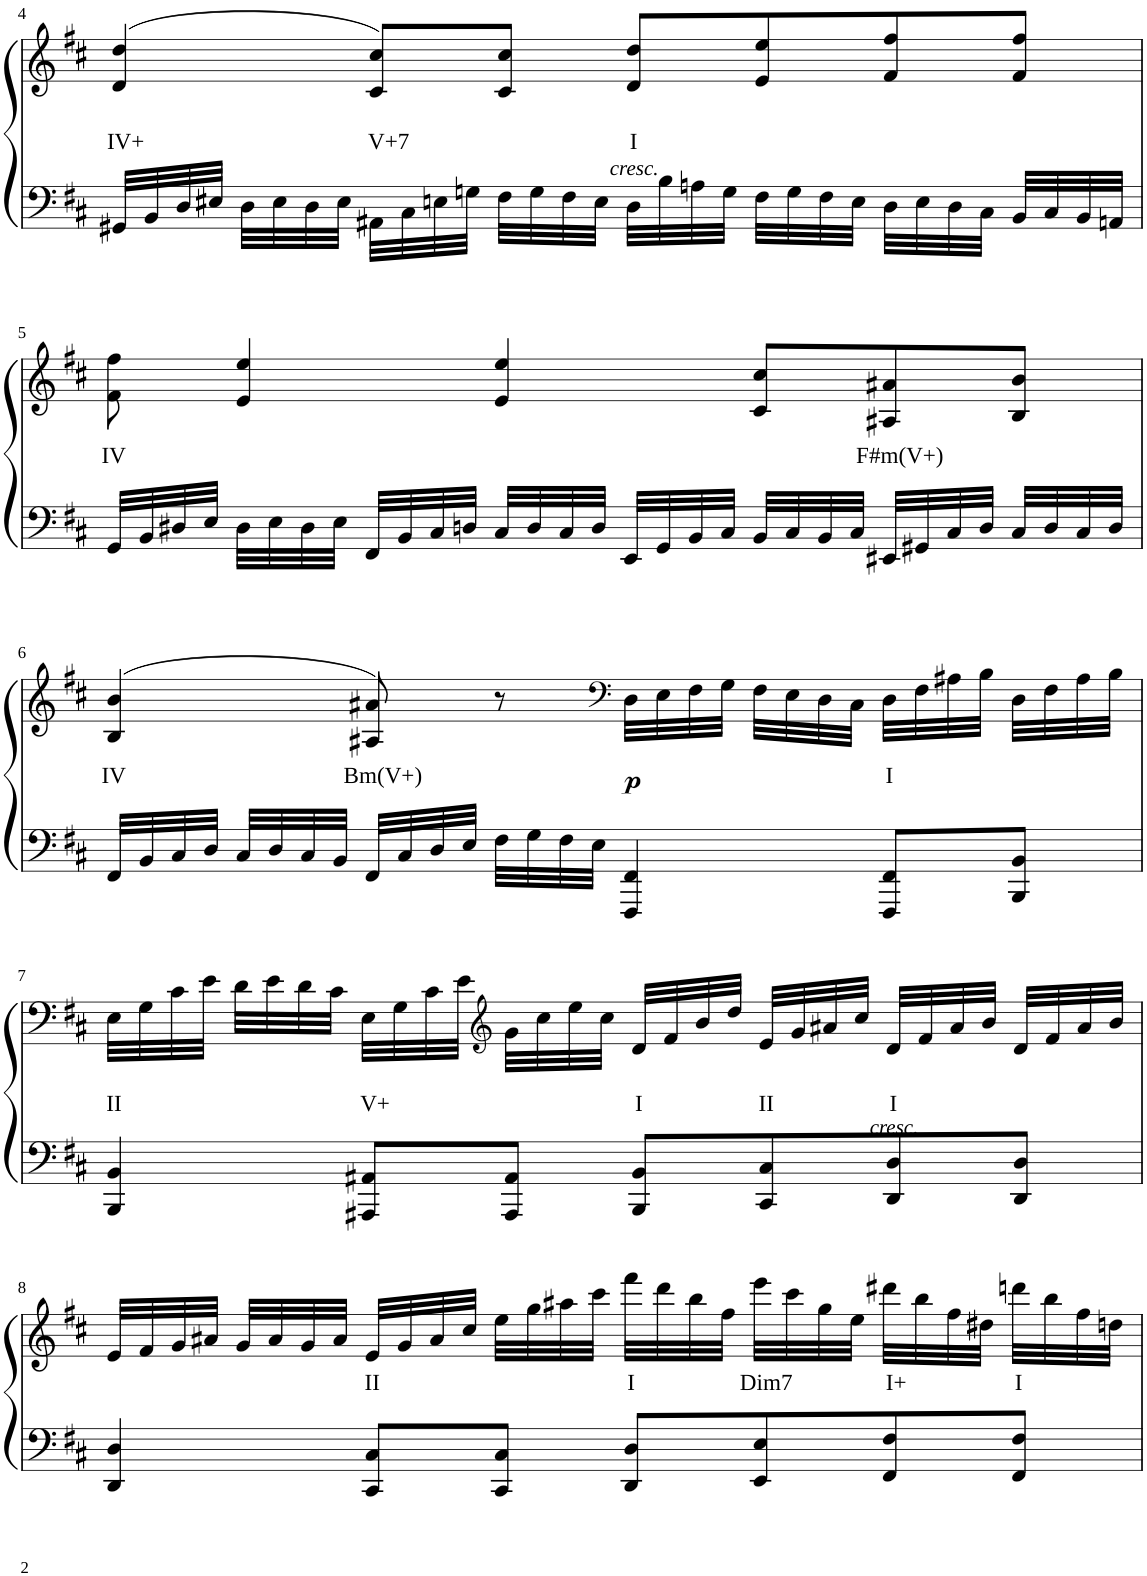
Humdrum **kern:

**kern	**kern	**text	**dynam
*part1	*part1	*part1	*part1
*staff2	*staff1	*staff1	*staff1/2
*I"Piano	*	*	*
*I'Pno	*	*	*
!!LO:PB:g=z
*clefF4	*clefG2	*	*
*k[f#c#]	*k[f#c#]	*	*
*M4/4	*M4/4	*	*
*met(c)	*met(c)	*	*
=4	=4	=4	=4
!	!	!LO:LY:b	!
32GG#X/LLL	(>4d/ 4dd/	IV+	.
32BB/	.	.	.
32D/	.	.	.
32E#X/JJJ	.	.	.
32D\LLL	.	.	.
32E#\	.	.	.
32D\	.	.	.
32E#\JJJ	.	.	.
!	!	!LO:LY:b	!
32AA#X\LLL	8c#/ 8cc#/L)	V+7	.
32C#\	.	.	.
32En\	.	.	.
32Gn\JJJ	.	.	.
32F#\LLL	8c#/ 8cc#/J	.	.
32G\	.	.	.
32F#\	.	.	.
32E\JJJ	.	.	.
!	!	!LO:LY:b	!LO:DY:b
32D\LLL	8d/ 8dd/L	I	other-dynamics
32B\	.	.	.
32An\	.	.	.
32G\JJJ	.	.	.
32F#\LLL	8e/ 8ee/	.	.
32G\	.	.	.
32F#\	.	.	.
32E\JJJ	.	.	.
32D\LLL	8f#/ 8ff#/	.	.
32E\	.	.	.
32D\	.	.	.
32C#\JJJ	.	.	.
32BB/LLL	8f#/ 8ff#/J	.	.
32C#/	.	.	.
32BB/	.	.	.
32AAn/JJJ	.	.	.
!!LO:LB:g=z
=5	=5	=5	=5
!	!	!LO:LY:b	!
32GG/LLL	8f#\ 8ff#\	IV	.
32BB/	.	.	.
32D#X/	.	.	.
32E/JJJ	.	.	.
32D#\LLL	4e/ 4ee/	.	.
32E\	.	.	.
32D#\	.	.	.
32E\JJJ	.	.	.
32FF#/LLL	.	.	.
32BB/	.	.	.
32C#/	.	.	.
32Dn/JJJ	.	.	.
32C#/LLL	4e/ 4ee/	.	.
32D/	.	.	.
32C#/	.	.	.
32D/JJJ	.	.	.
32EE/LLL	.	.	.
32GG/	.	.	.
32BB/	.	.	.
32C#/JJJ	.	.	.
32BB/LLL	8c#/ 8cc#/L	.	.
32C#/	.	.	.
32BB/	.	.	.
32C#/JJJ	.	.	.
!	!	!LO:LY:b	!
32EE#X/LLL	8A#X/ 8a#X/	F#m(V+)	.
32GG#X/	.	.	.
32C#/	.	.	.
32D/JJJ	.	.	.
32C#/LLL	8B/ 8b/J	.	.
32D/	.	.	.
32C#/	.	.	.
32D/JJJ	.	.	.
!!LO:LB:g=z
=6	=6	=6	=6
!	!	!LO:LY:b	!
32FF#/LLL	(>4B/ 4b/	IV	.
32BB/	.	.	.
32C#/	.	.	.
32D/JJJ	.	.	.
32C#/LLL	.	.	.
32D/	.	.	.
32C#/	.	.	.
32BB/JJJ	.	.	.
!	!	!LO:LY:b	!
32FF#/LLL	8A#X/ 8a#X/)	Bm(V+)	.
32C#/	.	.	.
32D/	.	.	.
32E/JJJ	.	.	.
32F#\LLL	8r	.	.
32G\	.	.	.
32F#\	.	.	.
32E\JJJ	.	.	.
*	*clefF4	*	*
!	!	!	!LO:DY:b
4FFF#/ 4FF#/	32D\LLL	.	p
.	32E\	.	.
.	32F#\	.	.
.	32G\JJJ	.	.
.	32F#\LLL	.	.
.	32E\	.	.
.	32D\	.	.
.	32C#\JJJ	.	.
!	!	!LO:LY:b	!
8FFF#/ 8FF#/L	32D\LLL	I	.
.	32F#\	.	.
.	32A#X\	.	.
.	32B\JJJ	.	.
8BBB/ 8BB/J	32D\LLL	.	.
.	32F#\	.	.
.	32A#\	.	.
.	32B\JJJ	.	.
!!LO:LB:g=z
=7	=7	=7	=7
!	!	!LO:LY:b	!
4BBB/ 4BB/	32E\LLL	II	.
.	32G\	.	.
.	32c#\	.	.
.	32e\JJJ	.	.
.	32d\LLL	.	.
.	32e\	.	.
.	32d\	.	.
.	32c#\JJJ	.	.
!	!	!LO:LY:b	!
8AAA#X/ 8AA#X/L	32E\LLL	V+	.
.	32G\	.	.
.	32c#\	.	.
.	32e\JJJ	.	.
*	*clefG2	*	*
8AAA#/ 8AA#/J	32g\LLL	.	.
.	32cc#\	.	.
.	32ee\	.	.
.	32cc#\JJJ	.	.
!	!	!LO:LY:b	!
8BBB/ 8BB/L	32d/LLL	I	.
.	32f#/	.	.
.	32b/	.	.
.	32dd/JJJ	.	.
!	!	!LO:LY:b	!
8CC#/ 8C#/	32e/LLL	II	.
.	32g/	.	.
.	32a#X/	.	.
.	32cc#/JJJ	.	.
!	!	!LO:LY:b	!LO:DY:b
8DD/ 8D/	32d/LLL	I	other-dynamics
.	32f#/	.	.
.	32a#/	.	.
.	32b/JJJ	.	.
8DD/ 8D/J	32d/LLL	.	.
.	32f#/	.	.
.	32a#/	.	.
.	32b/JJJ	.	.
!!LO:LB:g=z
=8	=8	=8	=8
4DD/ 4D/	32e/LLL	.	.
.	32f#/	.	.
.	32g/	.	.
.	32a#X/JJJ	.	.
.	32g/LLL	.	.
.	32a#/	.	.
.	32g/	.	.
.	32a#/JJJ	.	.
!	!	!LO:LY:b	!
8CC#/ 8C#/L	32e/LLL	II	.
.	32g/	.	.
.	32a#/	.	.
.	32cc#/JJJ	.	.
8CC#/ 8C#/J	32ee\LLL	.	.
.	32gg\	.	.
.	32aa#X\	.	.
.	32ccc#\JJJ	.	.
!	!	!LO:LY:b	!
8DD/ 8D/L	32fff#\LLL	I	.
.	32ddd\	.	.
.	32bb\	.	.
.	32ff#\JJJ	.	.
!	!	!LO:LY:b	!
8EE/ 8E/	32eee\LLL	Dim7	.
.	32ccc#\	.	.
.	32gg\	.	.
.	32ee\JJJ	.	.
!	!	!LO:LY:b	!
8FF#/ 8F#/	32ddd#X\LLL	I+	.
.	32bb\	.	.
.	32ff#\	.	.
.	32dd#X\JJJ	.	.
!	!	!LO:LY:b	!
8FF#/ 8F#/J	32dddn\LLL	I	.
.	32bb\	.	.
.	32ff#\	.	.
.	32ddn\JJJ	.	.
=	=	=	=
*-	*-	*-	*-
